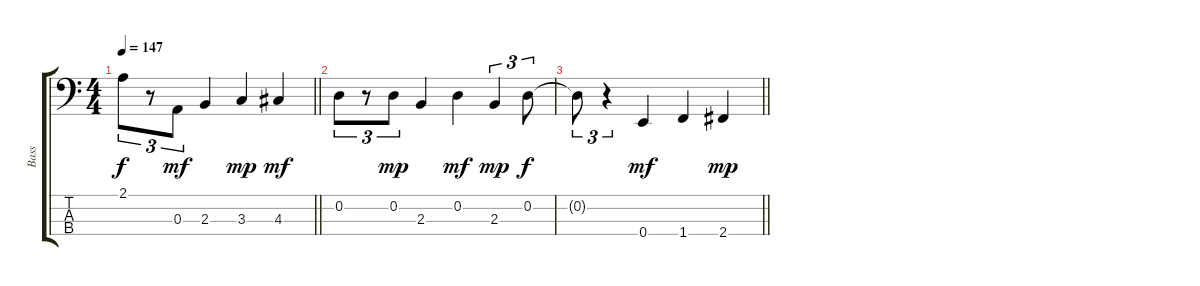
\track ("Bass" "Bass") {instrument electricbassfinger}
\staff {score tabs}
\tuning (G2 D2 A1 E1) {hide}
\ts (4 4)
\tempo 147
\clef f4
\barLineRight lightlight
\ks c
2.1{t}.8{tu (3 2) dy f} r.8{tu (3 2)} 0.3.8{tu (3 2) dy mf} 2.3.4 3.3.4{dy mp} 4.3.4{dy mf} |
0.2.8{tu (3 2)} r.8{tu (3 2)} 0.2.8{tu (3 2) dy mp} 2.3.4 0.2.4{dy mf} 2.3.4{tu (3 2) dy mp} 0.2.8{tu (3 2) dy f} |
\barLineRight lightlight
0.2{t}.8{tu (3 2)} r.4{tu (3 2)} 0.4.4{dy mf} 1.4.4 2.4.4{dy mp}
